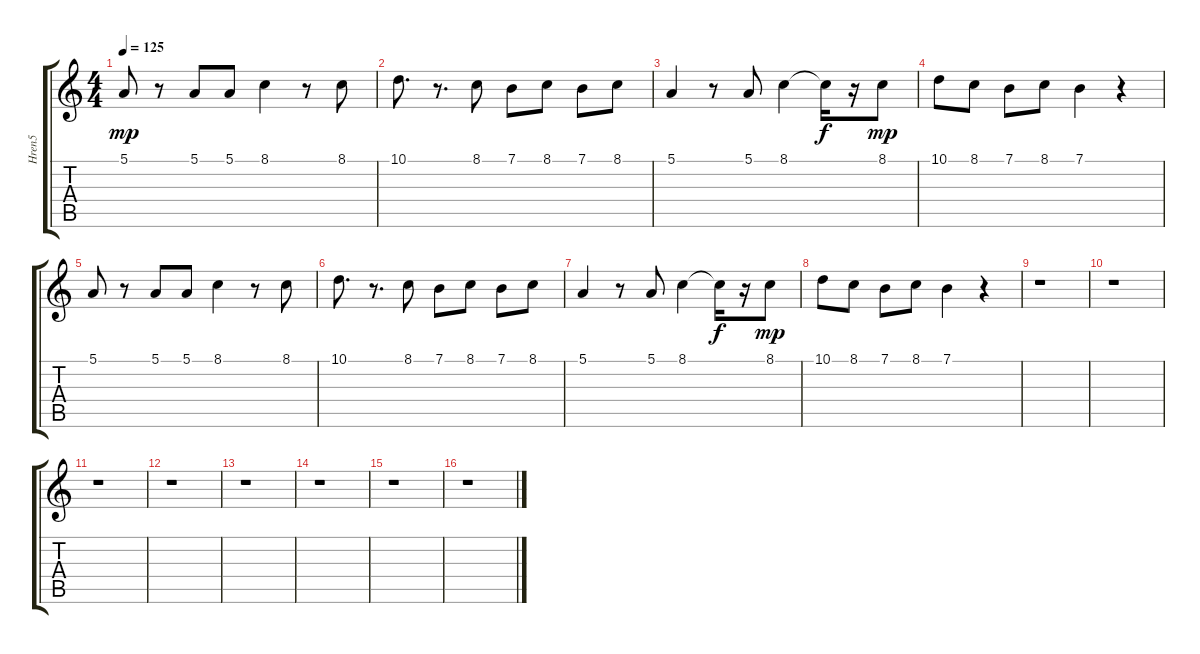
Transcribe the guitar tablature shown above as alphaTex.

\track ("Hren5" "Hren5") {instrument baritonesax}
\staff {score tabs}
\tuning (E4 B3 G3 D3 A2 E2) {hide}
\ts (4 4)
\tempo 125
\clef g2
\ks c
5.1.8{dy mp} r.8 5.1.8 5.1.8 8.1.4 r.8 8.1.8 |
10.1.8{d} r.8{d} 8.1.8 7.1.8 8.1.8 7.1.8 8.1.8 |
5.1.4 r.8 5.1.8 8.1.4 8.1{t}.16{dy f} r.16 8.1.8{dy mp} |
10.1.8 8.1.8 7.1.8 8.1.8 7.1.4 r.4 |
5.1.8 r.8 5.1.8 5.1.8 8.1.4 r.8 8.1.8 |
10.1.8{d} r.8{d} 8.1.8 7.1.8 8.1.8 7.1.8 8.1.8 |
5.1.4 r.8 5.1.8 8.1.4 8.1{t}.16{dy f} r.16 8.1.8{dy mp} |
10.1.8 8.1.8 7.1.8 8.1.8 7.1.4 r.4 |
r.1 |
r.1 |
r.1 |
r.1 |
r.1 |
r.1 |
r.1 |
r.1
